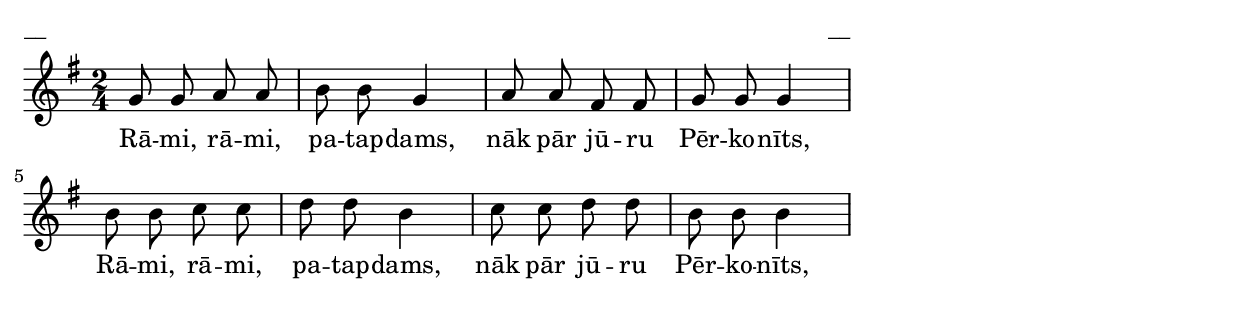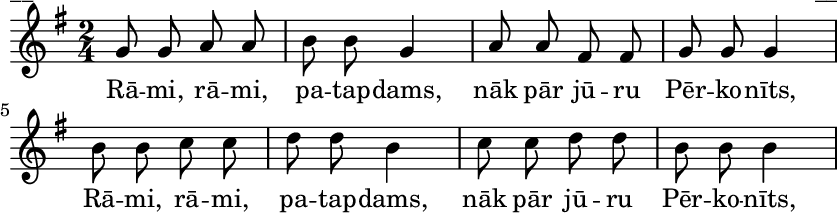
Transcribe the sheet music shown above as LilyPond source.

\version "2.13.18"
#(ly:set-option 'crop #t)

%\header {
%    title = "Rāmi, rāmi patapdams"
%}
\paper {
line-width = 14\cm
left-margin = 0.4\cm
between-system-padding = 0.1\cm
between-system-space = 0.1\cm
}
\layout {
indent = #0
ragged-last = ##f
}

voiceA = \relative c' {
\clef "treble"
\key g \major
\time 2/4
g'8 g a a | b8 b g4 | a8 a fis fis | g8 g g4 | 
b8 b c c | d8 d b4 | c8 c d d | b8 b b4
} 

lyricA = \lyricmode {
Rā -- mi, rā -- mi, pa -- tap -- dams, nāk pār jū -- ru Pēr -- ko -- nīts,
Rā -- mi, rā -- mi, pa -- tap -- dams, nāk pār jū -- ru Pēr -- ko -- nīts,
} 


fullScore = <<
\new Staff {
<<
\new Voice = "voiceA" { \oneVoice \autoBeamOff \voiceA }
\new Lyrics \lyricsto "voiceA" \lyricA
>>
}
>>

\score {
\fullScore
\header { piece = "__" opus = "__" }
}
\markup { \with-color #(x11-color 'white) \sans \smaller "__" }
\score {
\unfoldRepeats
\fullScore
\midi {
\context { \Staff \remove "Staff_performer" }
\context { \Voice \consists "Staff_performer" }
}
}


